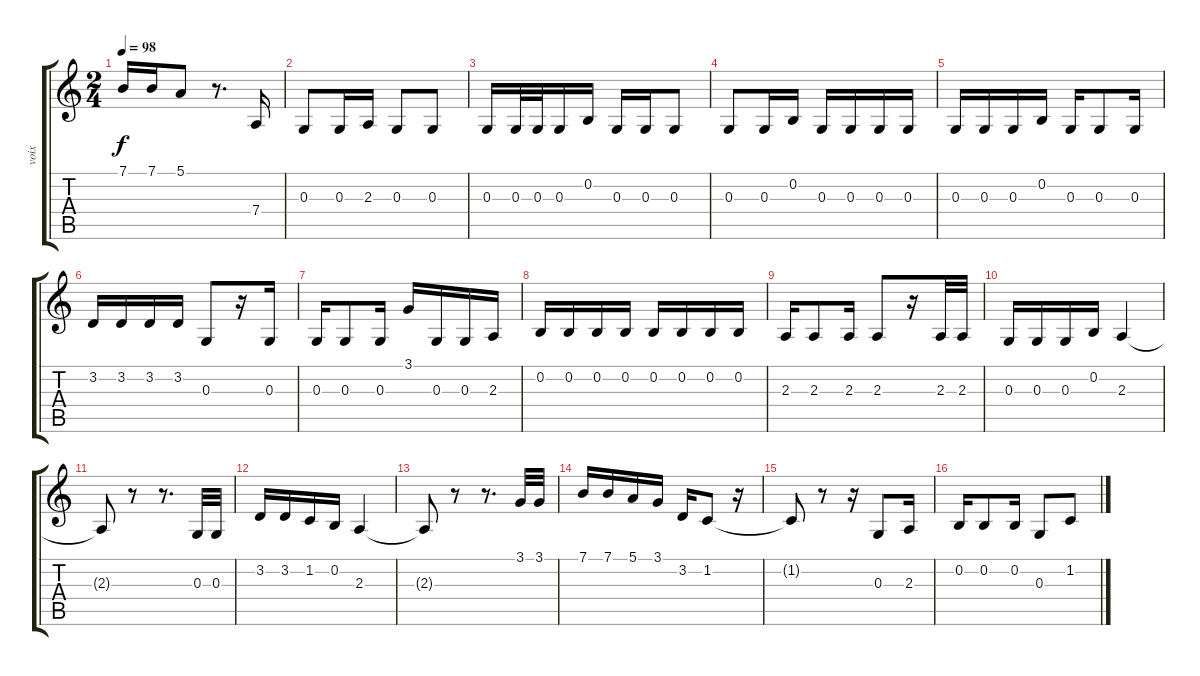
\track ("voix" "voix") {instrument acousticgrandpiano}
\staff {score tabs}
\tuning (E4 B3 G3 D3 A2 E2) {hide}
\ts (2 4)
\tempo 98
\clef g2
\ks c
7.1.16{dy f} 7.1.16 5.1.8 r.8{d} 7.4.16 |
0.3.8 0.3.16 2.3.16 0.3.8 0.3.8 |
0.3.16 0.3.32 0.3.32 0.3.16 0.2.16 0.3.16 0.3.16 0.3.8 |
0.3.8 0.3.16 0.2.16 0.3.16 0.3.16 0.3.16 0.3.16 |
0.3.16 0.3.16 0.3.16 0.2.16 0.3.16 0.3.8 0.3.16 |
3.2.16 3.2.16 3.2.16 3.2.16 0.3.8 r.16 0.3.16 |
0.3.16 0.3.8 0.3.16 3.1.16 0.3.16 0.3.16 2.3.16 |
0.2.16 0.2.16 0.2.16 0.2.16 0.2.16 0.2.16 0.2.16 0.2.16 |
2.3.16 2.3.8 2.3.16 2.3.8 r.16 2.3.32 2.3.32 |
0.3.16 0.3.16 0.3.16 0.2.16 2.3.4 |
2.3{t}.8 r.8 r.8{d} 0.3.32 0.3.32 |
3.2.16 3.2.16 1.2.16 0.2.16 2.3.4 |
2.3{t}.8 r.8 r.8{d} 3.1.32 3.1.32 |
7.1.16 7.1.16 5.1.16 3.1.16 3.2.16 1.2.8 r.16 |
1.2{t}.8 r.8 r.16 0.3.8 2.3.16 |
0.2.16 0.2.8 0.2.16 0.3.8 1.2.8
